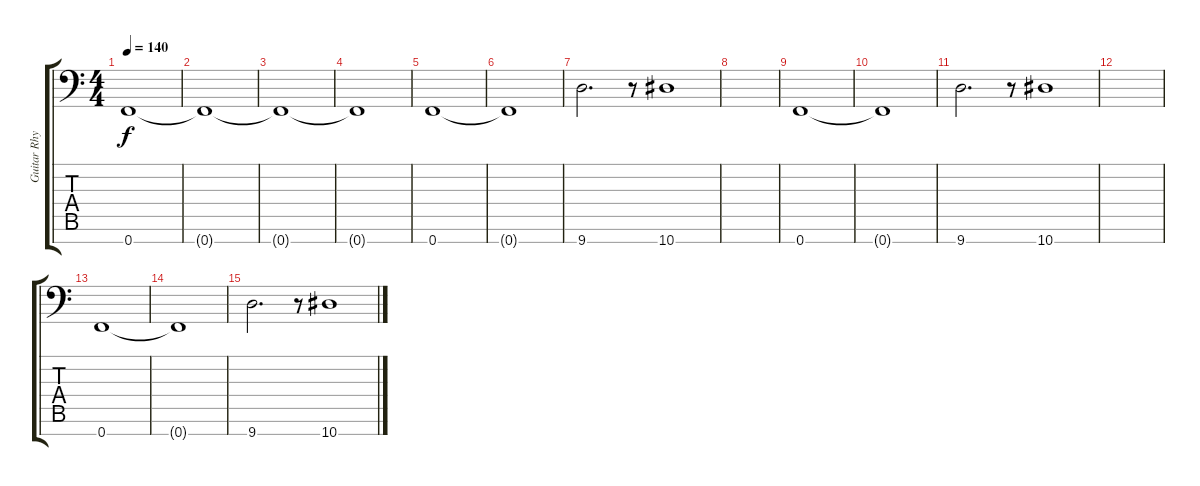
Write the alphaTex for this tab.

\track ("Guitar Rhytm" "Guitar Rhy") {instrument distortionguitar}
\staff {score tabs}
\tuning (C4 G3 D3 Bb2 F2 C2 F1) {hide}
\ts (4 4)
\tempo 140
\clef f4
\ks c
0.7.1{dy f} |
0.7{t}.1 |
0.7{t}.1 |
0.7{t}.1 |
0.7.1 |
0.7{t}.1 |
9.7.2{d} r.8 10.7.1 |
|
0.7.1 |
0.7{t}.1 |
9.7.2{d} r.8 10.7.1 |
|
0.7.1 |
0.7{t}.1 |
9.7.2{d} r.8 10.7.1
